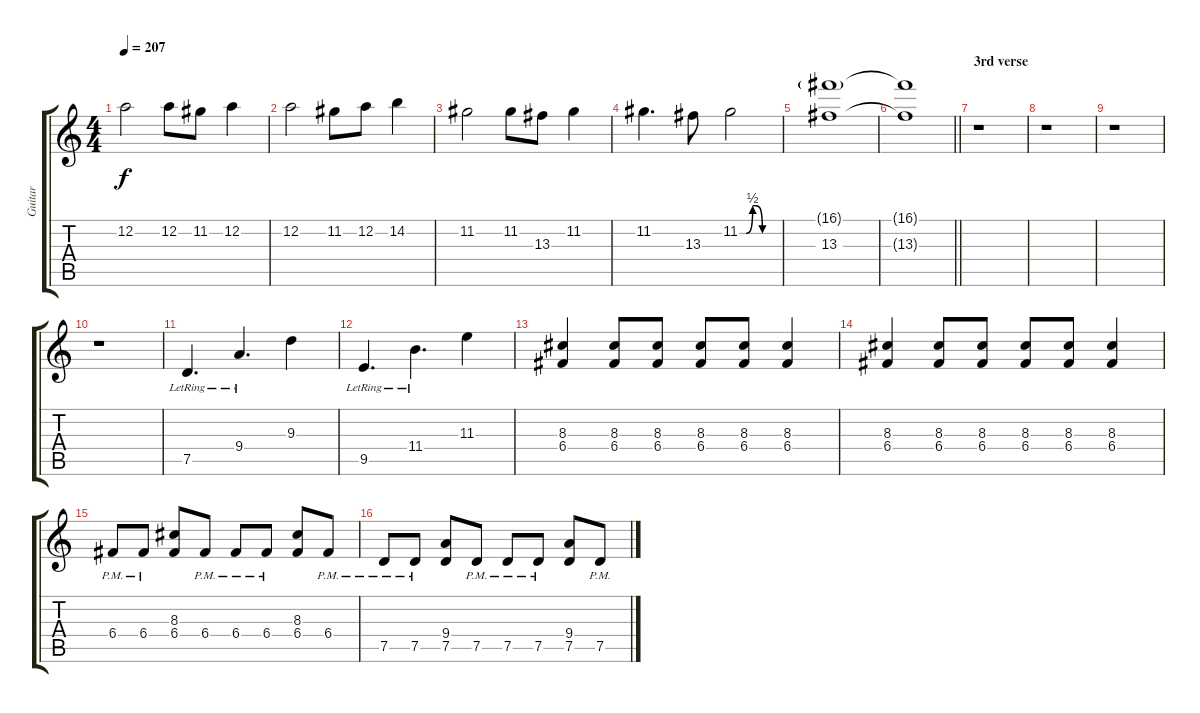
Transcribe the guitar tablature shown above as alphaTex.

\track ("Guitar" "Guitar") {instrument overdrivenguitar}
\staff {score tabs}
\tuning (D4 A3 F3 C3 G2 D2) {hide}
\ts (4 4)
\tempo 207
\clef g2
\ks c
12.2.2{dy f} 12.2.8 11.2.8 12.2.4 |
12.2.2 11.2.8 12.2.8 14.2.4 |
11.2.2 11.2.8 13.3.8 11.2.4 |
11.2.4{d} 13.3.8 11.2{be (custom 0 0 10 0 20 2 25 2 35 0 60 0)}.2 |
(16.1{g} 13.3).1 |
\barLineRight lightlight
(16.1{t} 13.3{t}).1 |
\section ("" "3rd verse")
r.1 |
r.1 |
r.1 |
r.1 |
7.5{lr}.4{d} 9.4{lr}.4{d} 9.3.4 |
9.5{lr}.4{d} 11.4{lr}.4{d} 11.3.4 |
(8.3 6.4).4 (8.3 6.4).8 (8.3 6.4).8 (8.3 6.4).8 (8.3 6.4).8 (8.3 6.4).4 |
(8.3 6.4).4 (8.3 6.4).8 (8.3 6.4).8 (8.3 6.4).8 (8.3 6.4).8 (8.3 6.4).4 |
6.4{pm}.8 6.4{pm}.8 (8.3 6.4).8 6.4{pm}.8 6.4{pm}.8 6.4{pm}.8 (8.3 6.4).8 6.4{pm}.8 |
7.5{pm}.8 7.5{pm}.8 (9.4 7.5).8 7.5{pm}.8 7.5{pm}.8 7.5{pm}.8 (9.4 7.5).8 7.5{pm}.8
